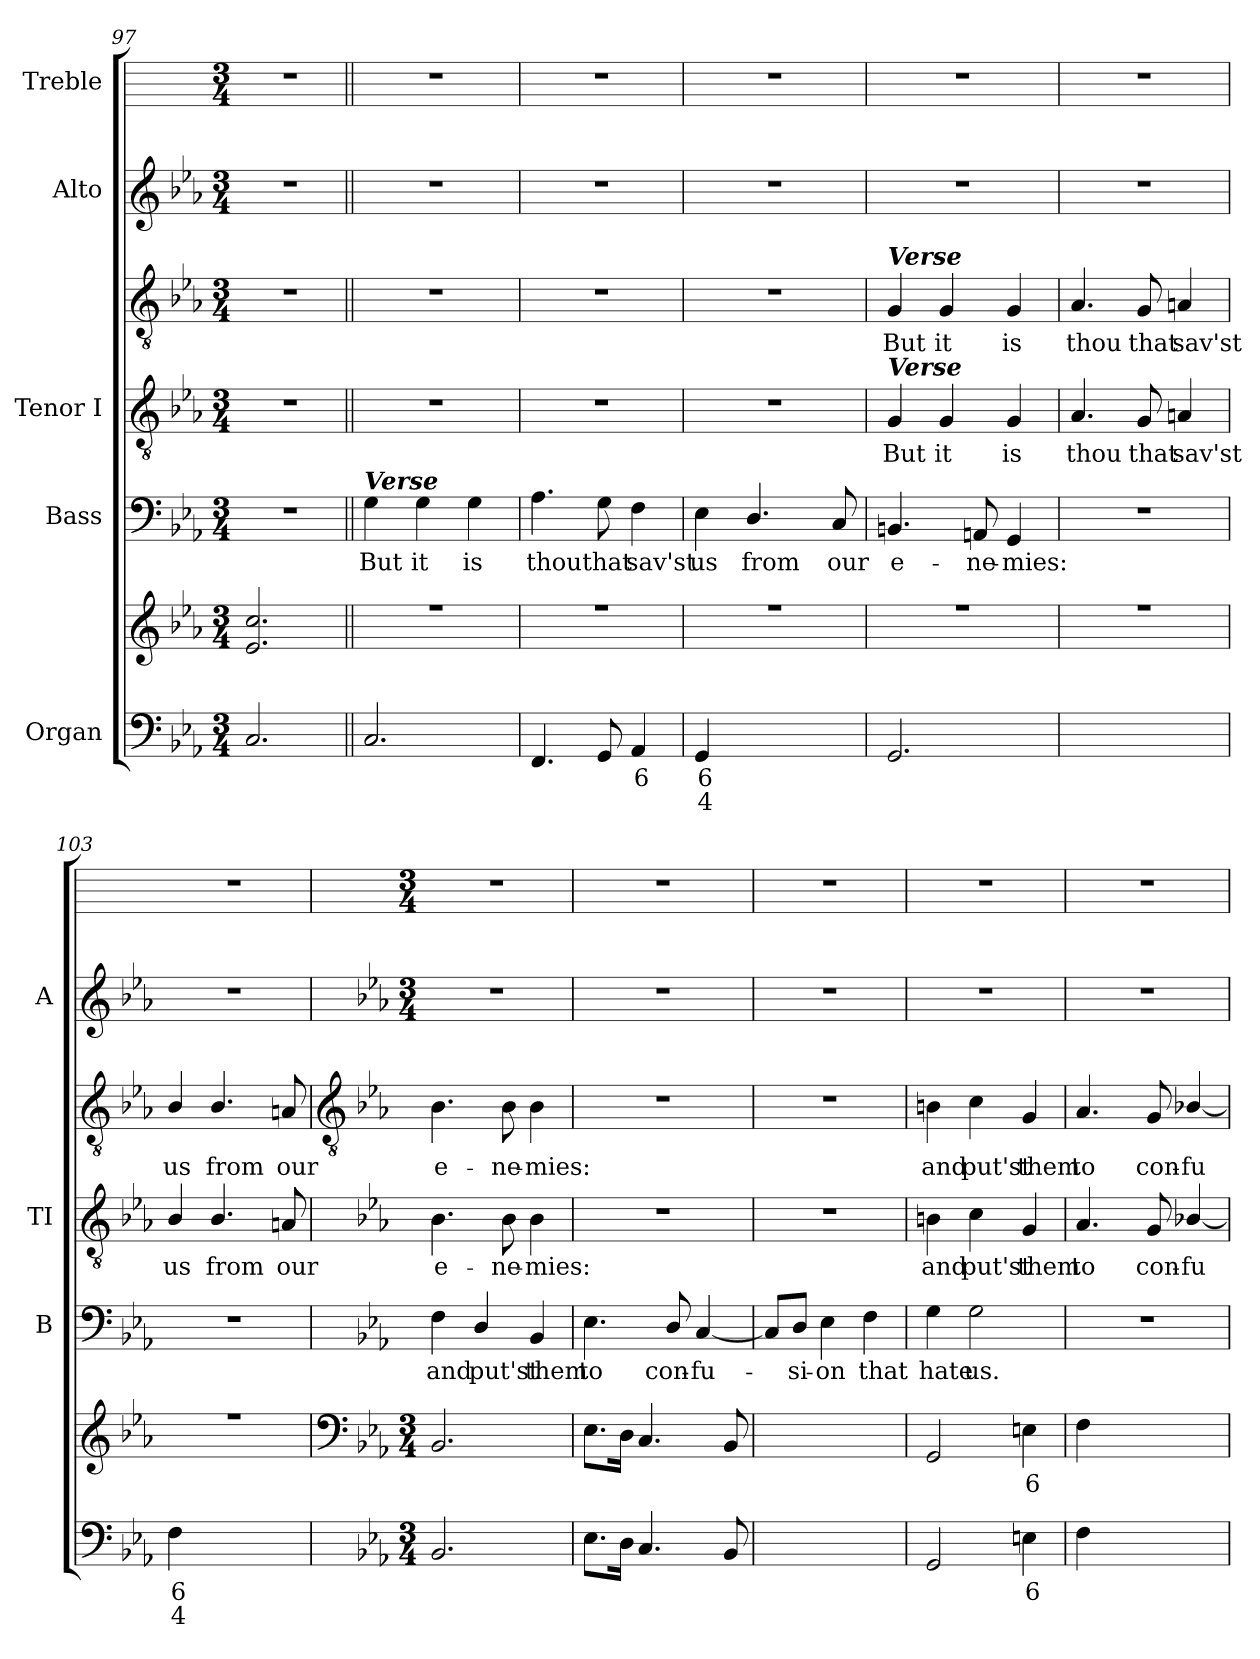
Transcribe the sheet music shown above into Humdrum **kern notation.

**kern	**text	**text	**kern	**text	**text	**kern	**text	**kern	**text	**kern	**text	**kern	**kern
*part5	*part5	*part5	*part5	*part5	*part5	*part4	*part4	*part3	*part3	*part3	*part3	*part2	*part1
*staff7	*staff7	*staff7	*staff6	*staff6	*staff6	*staff5	*staff5	*staff4	*staff4	*staff3	*staff3	*staff2	*staff1
*I"Organ	*	*	*	*	*	*I"Bass	*	*I"Tenor I	*	*	*	*I"Alto	*I"Treble
*	*	*	*	*	*	*I'B	*	*I'TI	*	*	*	*I'A	*
*clefF4	*	*	*clefG2	*	*	*clefF4	*	*clefGv2	*	*clefGv2	*	*clefG2	*
*k[b-e-a-]	*	*	*k[b-e-a-]	*	*	*k[b-e-a-]	*	*k[b-e-a-]	*	*k[b-e-a-]	*	*k[b-e-a-]	*
*E-:	*	*	*E-:	*	*	*E-:	*	*E-:	*	*E-:	*	*E-:	*
*M3/4	*	*	*M3/4	*	*	*M3/4	*	*M3/4	*	*M3/4	*	*M3/4	*M3/4
=97	=97	=97	=97	=97	=97	=97	=97	=97	=97	=97	=97	=97	=97
*	*	*	*^	*	*	*	*	*	*	*	*	*	*
!	!	!	!	!LO:N:vis=1	!	!	!LO:N:vis=1	!	!LO:N:vis=1	!	!LO:N:vis=1	!	!	!
2.C	.	.	2.e-/ 2.cc/	2.ryy	.	.	2.r	.	2.r	.	2.r	.	2.r	2.r
=98||	=98||	=98||	=98||	=98||	=98||	=98||	=98||	=98||	=98||	=98||	=98||	=98||	=98||	=98||
!	!	!	!	!	!	!	!LO:TX:a:Bi:t=Verse	!	!	!	!	!	!	!
!	!	!	!LO:N:vis=1	!LO:N:vis=1	!	!	!	!LO:LY:b	!LO:N:vis=1	!	!LO:N:vis=1	!	!	!
2.C	.	.	2.r	2.ryy	.	.	4G	But	2.r	.	2.r	.	2.r	2.r
!	!	!	!	!	!	!	!	!LO:LY:b	!	!	!	!	!	!
.	.	.	.	.	.	.	4G	it	.	.	.	.	.	.
!	!	!	!	!	!	!	!	!LO:LY:b	!	!	!	!	!	!
.	.	.	.	.	.	.	4G	is	.	.	.	.	.	.
=99	=99	=99	=99	=99	=99	=99	=99	=99	=99	=99	=99	=99	=99	=99
!	!	!	!LO:N:vis=1	!LO:N:vis=1	!	!	!	!LO:LY:b	!LO:N:vis=1	!	!LO:N:vis=1	!	!	!
4.FF	.	.	2.r	2.ryy	.	.	4.A-	thou	2.r	.	2.r	.	2.r	2.r
!	!	!	!	!	!	!	!	!LO:LY:b	!	!	!	!	!	!
8GG	.	.	.	.	.	.	8G	that	.	.	.	.	.	.
!	!LO:LY:b	!	!	!	!	!	!	!LO:LY:b	!	!	!	!	!	!
4AA-	6	.	.	.	.	.	4F	sav'st	.	.	.	.	.	.
=100	=100	=100	=100	=100	=100	=100	=100	=100	=100	=100	=100	=100	=100	=100
!	!LO:LY:b	!LO:LY:b	!LO:N:vis=1	!LO:N:vis=1	!	!	!	!LO:LY:b	!LO:N:vis=1	!	!LO:N:vis=1	!	!	!
4GG	6	4	2.r	2.ryy	.	.	4E-	us	2.r	.	2.r	.	2.r	2.r
!	!LO:LY:b	!	!	!	!	!	!	!LO:LY:b	!	!	!	!	!	!
[4FFyy	6	.	.	.	.	.	4.D/	from	.	.	.	.	.	.
!	!LO:LY:b	!	!	!	!	!	!	!	!	!	!	!	!	!
4FFyy]	5	.	.	.	.	.	.	.	.	.	.	.	.	.
!	!	!	!	!	!	!	!	!LO:LY:b	!	!	!	!	!	!
.	.	.	.	.	.	.	8C	our	.	.	.	.	.	.
=101	=101	=101	=101	=101	=101	=101	=101	=101	=101	=101	=101	=101	=101	=101
!	!	!	!	!	!	!	!	!	!	!	!LO:TX:a:Bi:t=Verse	!	!	!
!	!	!	!	!	!	!	!	!	!LO:TX:a:Bi:t=Verse	!	!	!	!	!
!	!	!	!LO:N:vis=1	!LO:N:vis=1	!	!	!	!LO:LY:b	!	!LO:LY:b	!	!LO:LY:b	!	!
2.GG	.	.	2.r	2.ryy	.	.	4.BBn	e-	4G	But	4G	But	2.r	2.r
!	!	!	!	!	!	!	!	!	!	!LO:LY:b	!	!LO:LY:b	!	!
.	.	.	.	.	.	.	.	.	4G	it	4G	it	.	.
!	!	!	!	!	!	!	!	!LO:LY:b	!	!	!	!	!	!
.	.	.	.	.	.	.	8AAn	-ne-	.	.	.	.	.	.
!	!	!	!	!	!	!	!	!LO:LY:b	!	!LO:LY:b	!	!LO:LY:b	!	!
.	.	.	.	.	.	.	4GG	-mies:	4G	is	4G	is	.	.
=102	=102	=102	=102	=102	=102	=102	=102	=102	=102	=102	=102	=102	=102	=102
!	!	!	!LO:N:vis=1	!LO:N:vis=1	!	!	!LO:N:vis=1	!	!	!LO:LY:b	!	!LO:LY:b	!	!
[2FFyy	.	.	2.r	2.ryy	.	.	2.r	.	4.A-	thou	4.A-	thou	2.r	2.r
!	!	!	!	!	!	!	!	!	!	!LO:LY:b	!	!LO:LY:b	!	!
.	.	.	.	.	.	.	.	.	8G	that	8G	that	.	.
!	!	!	!	!	!	!	!	!	!	!LO:LY:b	!	!LO:LY:b	!	!
4FFyy]	.	.	.	.	.	.	.	.	4An	sav'st	4An	sav'st	.	.
=103	=103	=103	=103	=103	=103	=103	=103	=103	=103	=103	=103	=103	=103	=103
!	!LO:LY:b	!LO:LY:b	!LO:N:vis=1	!LO:N:vis=1	!	!	!LO:N:vis=1	!	!	!LO:LY:b	!	!LO:LY:b	!	!
4F	6	4	2.r	2.ryy	.	.	2.r	.	4B-/	us	4B-/	us	2.r	2.r
!	!LO:LY:b	!LO:LY:b	!	!	!	!	!	!	!	!LO:LY:b	!	!LO:LY:b	!	!
[4FFyy	5	4	.	.	.	.	.	.	4.B-/	from	4.B-/	from	.	.
!	!	!LO:LY:b	!	!	!	!	!	!	!	!	!	!	!	!
4FFyy]	.	3	.	.	.	.	.	.	.	.	.	.	.	.
!	!	!	!	!	!	!	!	!	!	!LO:LY:b	!	!LO:LY:b	!	!
.	.	.	.	.	.	.	.	.	8An	our	8An	our	.	.
*	*	*	*v	*v	*	*	*	*	*	*	*	*	*	*
!!LO:LB:g=z
=104	=104	=104	=104	=104	=104	=104	=104	=104	=104	=104	=104	=104	=104
*	*	*	*clefF4	*	*	*	*	*	*	*clefGv2	*	*	*
*k[b-e-a-]	*	*	*k[b-e-a-]	*	*	*	*	*	*	*	*	*	*
*E-:	*	*	*E-:	*	*	*	*	*	*	*	*	*	*
*M3/4	*	*	*M3/4	*	*	*	*	*	*	*	*	*M3/4	*M3/4
!	!	!	!	!	!	!	!LO:LY:b	!	!LO:LY:b	!	!LO:LY:b	!	!
2.BB-	.	.	2.BB-	.	.	4F	and	4.B-	e-	4.B-	e-	2.r	2.r
!	!	!	!	!	!	!	!LO:LY:b	!	!	!	!	!	!
.	.	.	.	.	.	4D/	put'st	.	.	.	.	.	.
!	!	!	!	!	!	!	!	!	!LO:LY:b	!	!LO:LY:b	!	!
.	.	.	.	.	.	.	.	8B-	-ne-	8B-	-ne-	.	.
!	!	!	!	!	!	!	!LO:LY:b	!	!LO:LY:b	!	!LO:LY:b	!	!
.	.	.	.	.	.	4BB-	them	4B-	-mies:	4B-	-mies:	.	.
=105	=105	=105	=105	=105	=105	=105	=105	=105	=105	=105	=105	=105	=105
!	!	!	!	!	!	!	!LO:LY:b	!LO:N:vis=1	!	!LO:N:vis=1	!	!	!
8.E-L	.	.	8.E-L	.	.	4.E-	to	2.r	.	2.r	.	2.r	2.r
16DJ	.	.	16DJ	.	.	.	.	.	.	.	.	.	.
4.C	.	.	4.C	.	.	.	.	.	.	.	.	.	.
!	!	!	!	!	!	!	!LO:LY:b	!	!	!	!	!	!
.	.	.	.	.	.	8D/	con-	.	.	.	.	.	.
!	!	!	!	!	!	!	!LO:LY:b	!	!	!	!	!	!
.	.	.	.	.	.	[4C	-fu-	.	.	.	.	.	.
8BB-	.	.	8BB-	.	.	.	.	.	.	.	.	.	.
=106	=106	=106	=106	=106	=106	=106	=106	=106	=106	=106	=106	=106	=106
!	!	!	!	!	!	!	!	!LO:N:vis=1	!	!LO:N:vis=1	!	!	!
[2AA-yy	.	.	[2AA-yy	.	.	8C/L]	.	2.r	.	2.r	.	2.r	2.r
!	!	!	!	!	!	!	!LO:LY:b	!	!	!	!	!	!
.	.	.	.	.	.	8D/J	si-	.	.	.	.	.	.
!	!	!	!	!	!	!	!LO:LY:b	!	!	!	!	!	!
.	.	.	.	.	.	4E-	-on	.	.	.	.	.	.
!	!LO:LY:b	!	!	!LO:LY:b	!	!	!LO:LY:b	!	!	!	!	!	!
4AA-yy]	6	.	4AA-yy]	6	.	4F	that	.	.	.	.	.	.
=107	=107	=107	=107	=107	=107	=107	=107	=107	=107	=107	=107	=107	=107
!	!	!	!	!	!	!	!LO:LY:b	!	!LO:LY:b	!	!LO:LY:b	!	!
2GG	.	.	2GG	.	.	4G	hate	4Bn	and	4Bn	and	2.r	2.r
!	!	!	!	!	!	!	!LO:LY:b	!	!LO:LY:b	!	!LO:LY:b	!	!
.	.	.	.	.	.	2G	us.	4c	put'st	4c	put'st	.	.
!	!LO:LY:b	!	!	!LO:LY:b	!	!	!	!	!LO:LY:b	!	!LO:LY:b	!	!
4En	6	.	4En	6	.	.	.	4G	them	4G	them	.	.
=108	=108	=108	=108	=108	=108	=108	=108	=108	=108	=108	=108	=108	=108
!	!	!	!	!	!	!LO:N:vis=1	!	!	!LO:LY:b	!	!LO:LY:b	!	!
4F	.	.	4F	.	.	2.r	.	4.A-	to	4.A-	to	2.r	2.r
!	!LO:LY:b	!LO:LY:b	!	!LO:LY:b	!LO:LY:b	!	!	!	!	!	!	!	!
[4BB-yy	7	3	[4BB-yy	7	3	.	.	.	.	.	.	.	.
!	!	!	!	!	!	!	!	!	!LO:LY:b	!	!LO:LY:b	!	!
.	.	.	.	.	.	.	.	8G	con-	8G	con-	.	.
!	!LO:LY:b	!	!	!LO:LY:b	!	!	!	!	!LO:LY:b	!	!LO:LY:b	!	!
4BB-yy]	6	.	4BB-yy]	6	.	.	.	[4B-X/	-fu-	[4B-X/	-fu-	.	.
=	=	=	=	=	=	=	=	=	=	=	=	=	=
*-	*-	*-	*-	*-	*-	*-	*-	*-	*-	*-	*-	*-	*-
